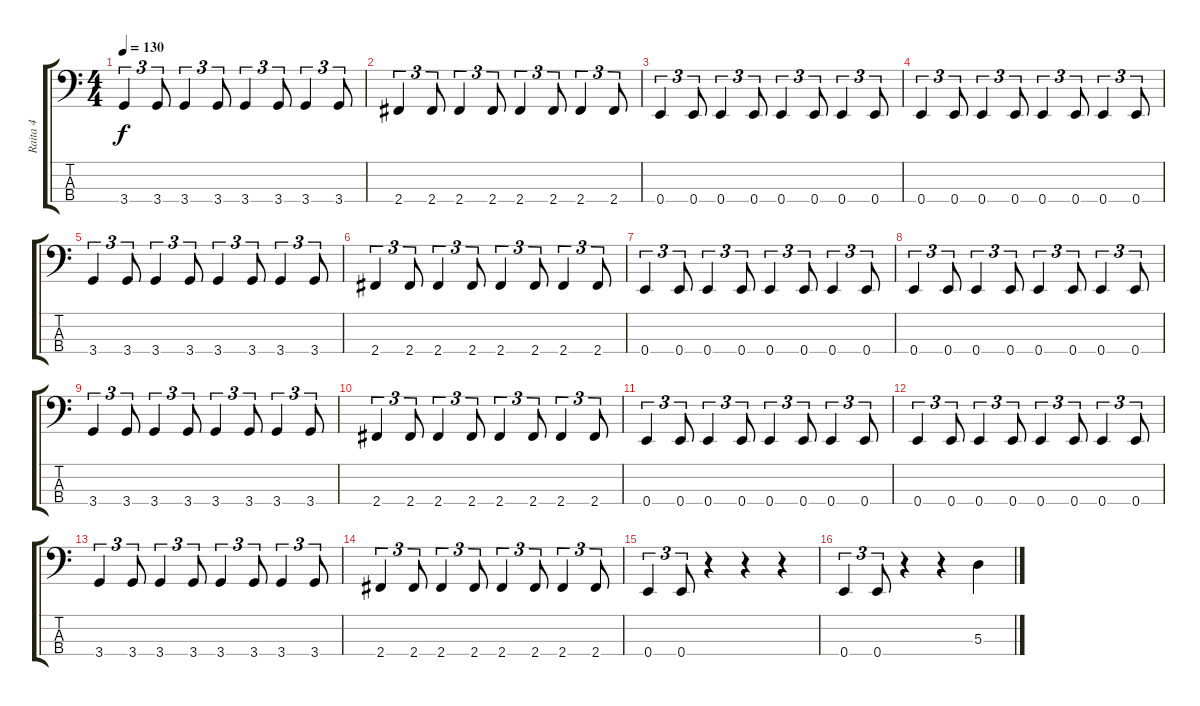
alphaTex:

\track ("Raita 4" "Raita 4") {instrument electricbassfinger}
\staff {score tabs}
\tuning (G2 D2 A1 E1) {hide}
\ts (4 4)
\tempo 130
\clef f4
\ks c
3.4.4{tu (3 2) dy f} 3.4.8{tu (3 2)} 3.4.4{tu (3 2)} 3.4.8{tu (3 2)} 3.4.4{tu (3 2)} 3.4.8{tu (3 2)} 3.4.4{tu (3 2)} 3.4.8{tu (3 2)} |
2.4.4{tu (3 2)} 2.4.8{tu (3 2)} 2.4.4{tu (3 2)} 2.4.8{tu (3 2)} 2.4.4{tu (3 2)} 2.4.8{tu (3 2)} 2.4.4{tu (3 2)} 2.4.8{tu (3 2)} |
0.4.4{tu (3 2)} 0.4.8{tu (3 2)} 0.4.4{tu (3 2)} 0.4.8{tu (3 2)} 0.4.4{tu (3 2)} 0.4.8{tu (3 2)} 0.4.4{tu (3 2)} 0.4.8{tu (3 2)} |
0.4.4{tu (3 2)} 0.4.8{tu (3 2)} 0.4.4{tu (3 2)} 0.4.8{tu (3 2)} 0.4.4{tu (3 2)} 0.4.8{tu (3 2)} 0.4.4{tu (3 2)} 0.4.8{tu (3 2)} |
3.4.4{tu (3 2)} 3.4.8{tu (3 2)} 3.4.4{tu (3 2)} 3.4.8{tu (3 2)} 3.4.4{tu (3 2)} 3.4.8{tu (3 2)} 3.4.4{tu (3 2)} 3.4.8{tu (3 2)} |
2.4.4{tu (3 2)} 2.4.8{tu (3 2)} 2.4.4{tu (3 2)} 2.4.8{tu (3 2)} 2.4.4{tu (3 2)} 2.4.8{tu (3 2)} 2.4.4{tu (3 2)} 2.4.8{tu (3 2)} |
0.4.4{tu (3 2)} 0.4.8{tu (3 2)} 0.4.4{tu (3 2)} 0.4.8{tu (3 2)} 0.4.4{tu (3 2)} 0.4.8{tu (3 2)} 0.4.4{tu (3 2)} 0.4.8{tu (3 2)} |
0.4.4{tu (3 2)} 0.4.8{tu (3 2)} 0.4.4{tu (3 2)} 0.4.8{tu (3 2)} 0.4.4{tu (3 2)} 0.4.8{tu (3 2)} 0.4.4{tu (3 2)} 0.4.8{tu (3 2)} |
3.4.4{tu (3 2)} 3.4.8{tu (3 2)} 3.4.4{tu (3 2)} 3.4.8{tu (3 2)} 3.4.4{tu (3 2)} 3.4.8{tu (3 2)} 3.4.4{tu (3 2)} 3.4.8{tu (3 2)} |
2.4.4{tu (3 2)} 2.4.8{tu (3 2)} 2.4.4{tu (3 2)} 2.4.8{tu (3 2)} 2.4.4{tu (3 2)} 2.4.8{tu (3 2)} 2.4.4{tu (3 2)} 2.4.8{tu (3 2)} |
0.4.4{tu (3 2)} 0.4.8{tu (3 2)} 0.4.4{tu (3 2)} 0.4.8{tu (3 2)} 0.4.4{tu (3 2)} 0.4.8{tu (3 2)} 0.4.4{tu (3 2)} 0.4.8{tu (3 2)} |
0.4.4{tu (3 2)} 0.4.8{tu (3 2)} 0.4.4{tu (3 2)} 0.4.8{tu (3 2)} 0.4.4{tu (3 2)} 0.4.8{tu (3 2)} 0.4.4{tu (3 2)} 0.4.8{tu (3 2)} |
3.4.4{tu (3 2)} 3.4.8{tu (3 2)} 3.4.4{tu (3 2)} 3.4.8{tu (3 2)} 3.4.4{tu (3 2)} 3.4.8{tu (3 2)} 3.4.4{tu (3 2)} 3.4.8{tu (3 2)} |
2.4.4{tu (3 2)} 2.4.8{tu (3 2)} 2.4.4{tu (3 2)} 2.4.8{tu (3 2)} 2.4.4{tu (3 2)} 2.4.8{tu (3 2)} 2.4.4{tu (3 2)} 2.4.8{tu (3 2)} |
0.4.4{tu (3 2)} 0.4.8{tu (3 2)} r.4 r.4 r.4 |
0.4.4{tu (3 2)} 0.4.8{tu (3 2)} r.4 r.4 5.3.4
